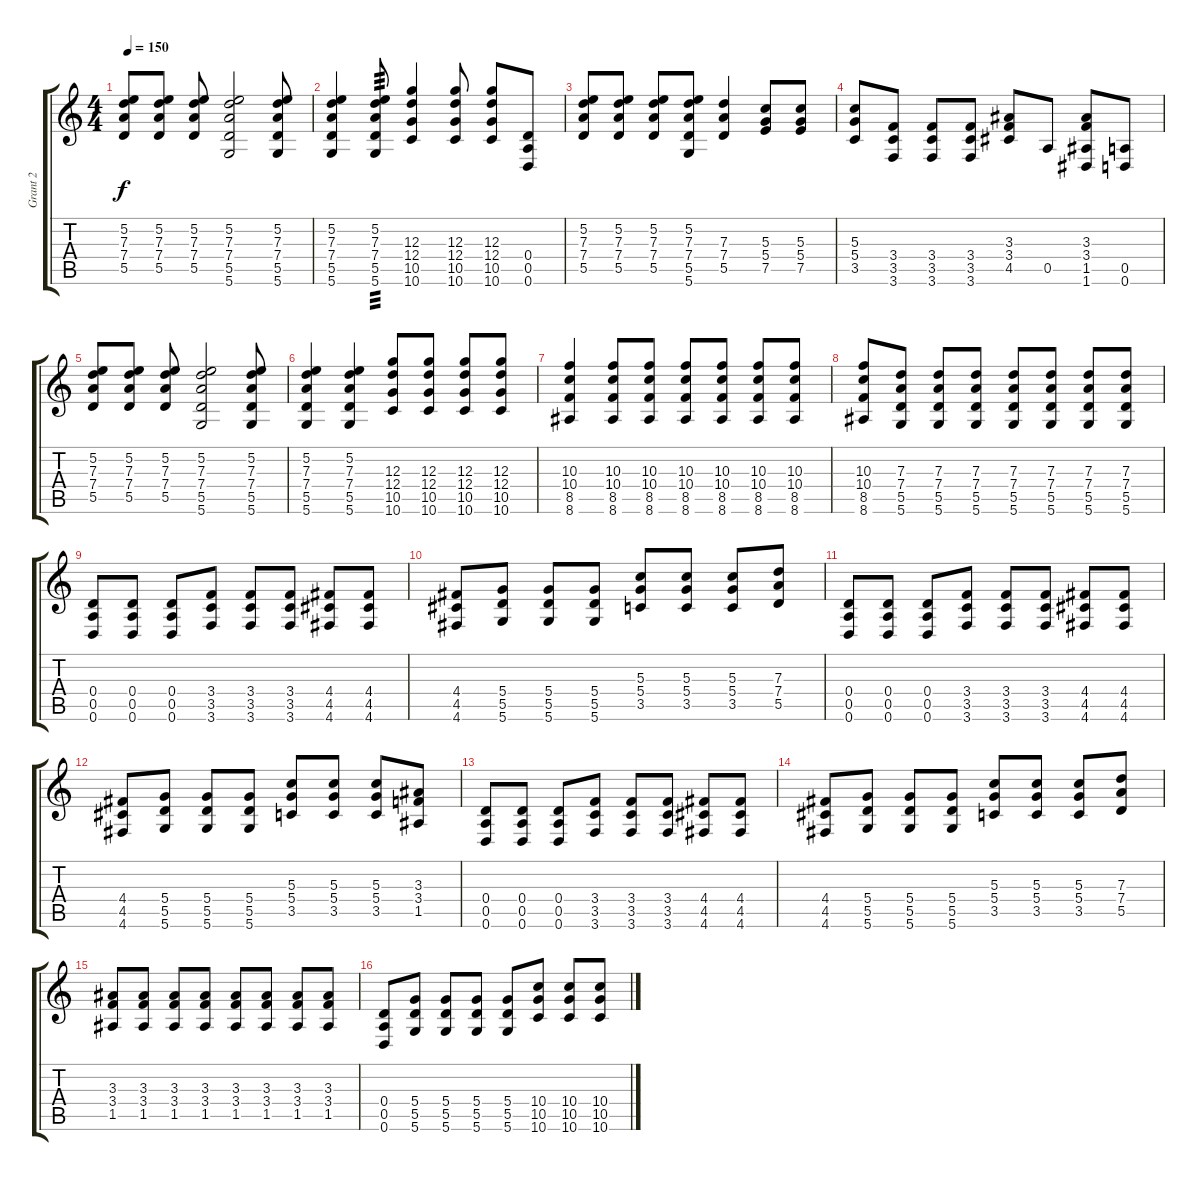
\track ("Grant 2" "Grant 2") {instrument overdrivenguitar}
\staff {score tabs}
\tuning (E4 B3 G3 D3 A2 D2) {hide}
\ts (4 4)
\tempo 150
\clef g2
\ks c
(5.2 7.3 7.4 5.5).8{dy f} (5.2 7.3 7.4 5.5).8 (5.2 7.3 7.4 5.5).8 (5.2 7.3 7.4 5.5 5.6).2 (5.2 7.3 7.4 5.5 5.6).8 |
(5.2 7.3 7.4 5.5 5.6).4 (5.2 7.3 7.4 5.5 5.6).8{tp 3} (12.3 12.4 10.5 10.6).4 (12.3 12.4 10.5 10.6).8 (12.3 12.4 10.5 10.6).8 (0.4 0.5 0.6).8 |
(5.2 7.3 7.4 5.5).8 (5.2 7.3 7.4 5.5).8 (5.2 7.3 7.4 5.5).8 (5.2 7.3 7.4 5.5 5.6).8 (7.3 7.4 5.5).4 (5.3 5.4 7.5).8 (5.3 5.4 7.5).8 |
(5.3 5.4 3.5).8 (3.4 3.5 3.6).8 (3.4 3.5 3.6).8 (3.4 3.5 3.6).8 (3.3 3.4 4.5).8 0.5.8 (3.3 3.4 1.5 1.6).8 (0.5 0.6).8 |
(5.2 7.3 7.4 5.5).8 (5.2 7.3 7.4 5.5).8 (5.2 7.3 7.4 5.5).8 (5.2 7.3 7.4 5.5 5.6).2 (5.2 7.3 7.4 5.5 5.6).8 |
(5.2 7.3 7.4 5.5 5.6).4 (5.2 7.3 7.4 5.5 5.6).4 (12.3 12.4 10.5 10.6).8 (12.3 12.4 10.5 10.6).8 (12.3 12.4 10.5 10.6).8 (12.3 12.4 10.5 10.6).8 |
(10.3 10.4 8.5 8.6).4 (10.3 10.4 8.5 8.6).8 (10.3 10.4 8.5 8.6).8 (10.3 10.4 8.5 8.6).8 (10.3 10.4 8.5 8.6).8 (10.3 10.4 8.5 8.6).8 (10.3 10.4 8.5 8.6).8 |
(10.3 10.4 8.5 8.6).8 (7.3 7.4 5.5 5.6).8 (7.3 7.4 5.5 5.6).8 (7.3 7.4 5.5 5.6).8 (7.3 7.4 5.5 5.6).8 (7.3 7.4 5.5 5.6).8 (7.3 7.4 5.5 5.6).8 (7.3 7.4 5.5 5.6).8 |
(0.4 0.5 0.6).8 (0.4 0.5 0.6).8 (0.4 0.5 0.6).8 (3.4 3.5 3.6).8 (3.4 3.5 3.6).8 (3.4 3.5 3.6).8 (4.4 4.5 4.6).8 (4.4 4.5 4.6).8 |
(4.4 4.5 4.6).8 (5.4 5.5 5.6).8 (5.4 5.5 5.6).8 (5.4 5.5 5.6).8 (5.3 5.4 3.5).8 (5.3 5.4 3.5).8 (5.3 5.4 3.5).8 (7.3 7.4 5.5).8 |
(0.4 0.5 0.6).8 (0.4 0.5 0.6).8 (0.4 0.5 0.6).8 (3.4 3.5 3.6).8 (3.4 3.5 3.6).8 (3.4 3.5 3.6).8 (4.4 4.5 4.6).8 (4.4 4.5 4.6).8 |
(4.4 4.5 4.6).8 (5.4 5.5 5.6).8 (5.4 5.5 5.6).8 (5.4 5.5 5.6).8 (5.3 5.4 3.5).8 (5.3 5.4 3.5).8 (5.3 5.4 3.5).8 (3.3 3.4 1.5).8 |
(0.4 0.5 0.6).8 (0.4 0.5 0.6).8 (0.4 0.5 0.6).8 (3.4 3.5 3.6).8 (3.4 3.5 3.6).8 (3.4 3.5 3.6).8 (4.4 4.5 4.6).8 (4.4 4.5 4.6).8 |
(4.4 4.5 4.6).8 (5.4 5.5 5.6).8 (5.4 5.5 5.6).8 (5.4 5.5 5.6).8 (5.3 5.4 3.5).8 (5.3 5.4 3.5).8 (5.3 5.4 3.5).8 (7.3 7.4 5.5).8 |
(3.3 3.4 1.5).8 (3.3 3.4 1.5).8 (3.3 3.4 1.5).8 (3.3 3.4 1.5).8 (3.3 3.4 1.5).8 (3.3 3.4 1.5).8 (3.3 3.4 1.5).8 (3.3 3.4 1.5).8 |
(0.4 0.5 0.6).8 (5.4 5.5 5.6).8 (5.4 5.5 5.6).8 (5.4 5.5 5.6).8 (5.4 5.5 5.6).8 (10.4 10.5 10.6).8 (10.4 10.5 10.6).8 (10.4 10.5 10.6).8
